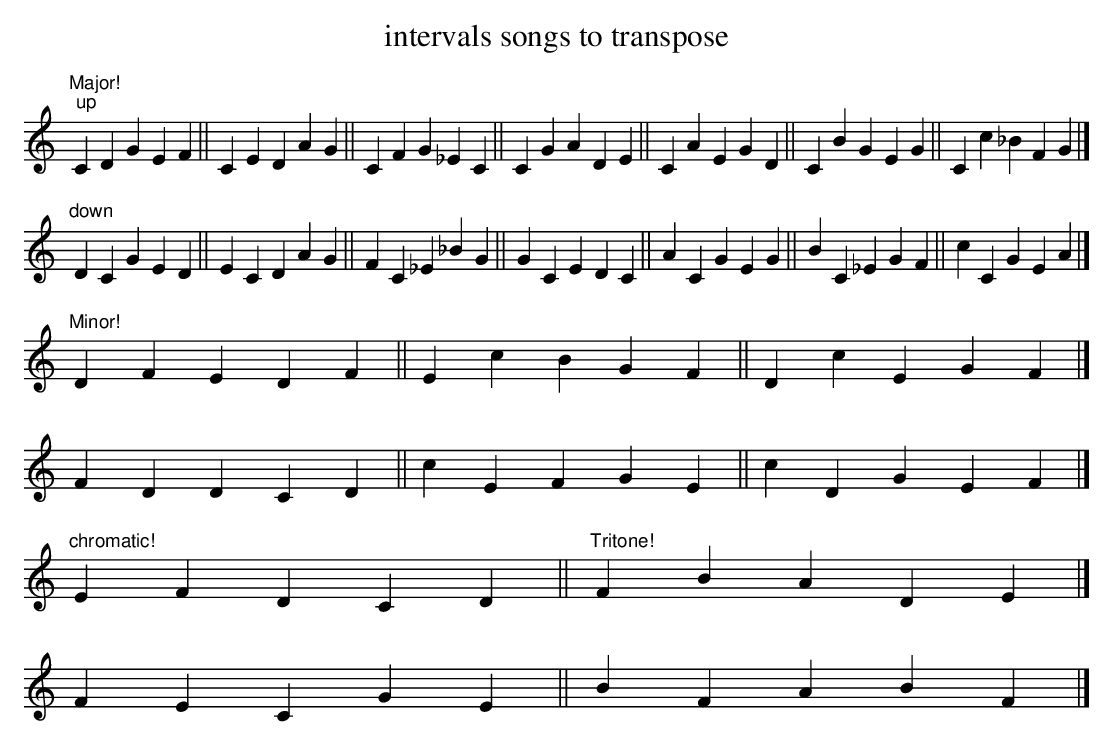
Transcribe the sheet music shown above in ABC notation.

X:1
T:intervals songs to transpose
M:none
L:1/4
K:C
"Major!" " up" CDGEF|| CEDAG|| CFG_EC|| CGADE|| CAEGD|| CBGEG|| Cc_BFG|]
"down" DCGED|| ECDAG|| FC_E_BG|| GCEDC|| ACGEG|| BC_EGF|| cCGEA|]
"Minor!" DFEDF|| EcBGF|| DcEGF|]
FDDCD|| cEFGE|| cDGEF|]
"chromatic!" EFDCD||"Tritone!" FBADE|]
FECGE|| BFABF|]
